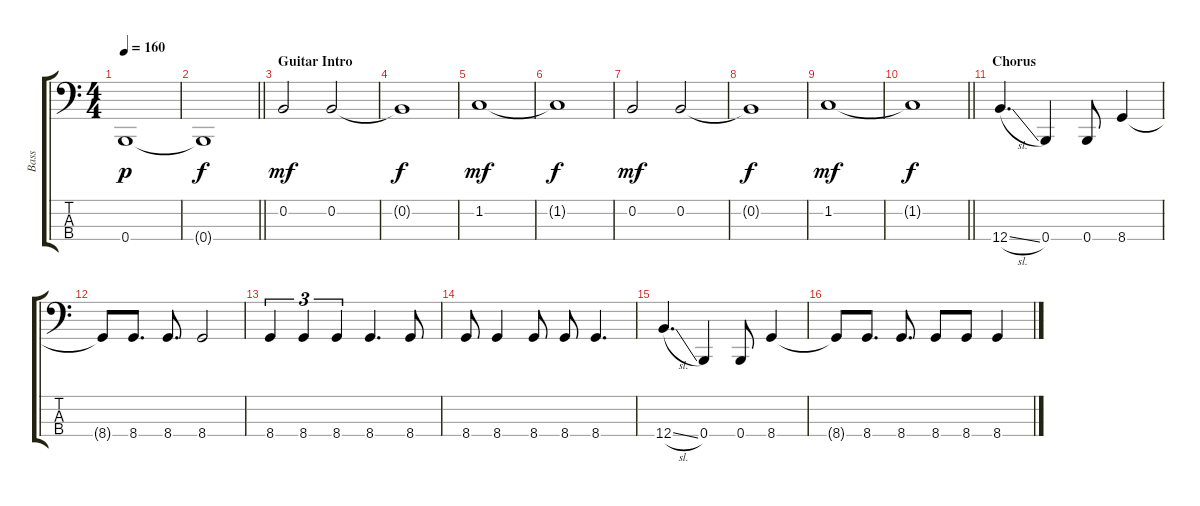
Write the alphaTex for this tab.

\track ("Bass" "Bass") {instrument electricbassfinger}
\staff {score tabs}
\tuning (E2 B1 Gb1 B0) {hide}
\ts (4 4)
\tempo 160
\clef f4
\ks c
0.4.1{dy p} |
\barLineRight lightlight
0.4{t}.1{dy f} |
\section ("" "Guitar Intro")
0.2.2{dy mf} 0.2.2 |
0.2{t}.1{dy f} |
1.2.1{dy mf} |
1.2{t}.1{dy f} |
0.2.2{dy mf} 0.2.2 |
0.2{t}.1{dy f} |
1.2.1{dy mf} |
\barLineRight lightlight
1.2{t}.1{dy f} |
\section ("" "Chorus")
12.4{sl}.4{d} 0.4.4 0.4.8 8.4.4 |
8.4{t}.8 8.4.8{d} 8.4.8{d} 8.4.2 |
8.4.4{tu (3 2)} 8.4.4{tu (3 2)} 8.4.4{tu (3 2)} 8.4.4{d} 8.4.8 |
8.4.8 8.4.4 8.4.8 8.4.8 8.4.4{d} |
12.4{sl}.4{d} 0.4.4 0.4.8 8.4.4 |
8.4{t}.8 8.4.8{d} 8.4.8{d} 8.4.8 8.4.8 8.4.4
